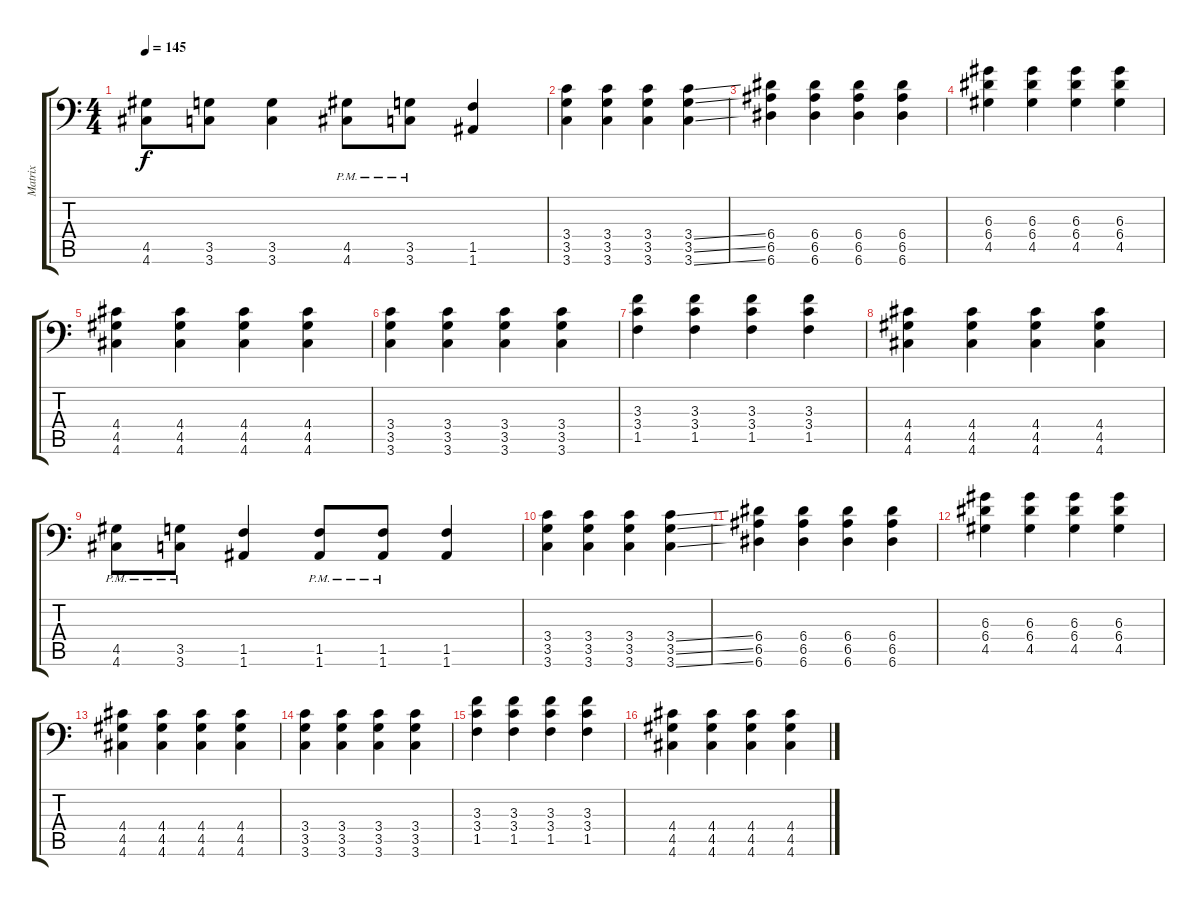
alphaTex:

\track ("Matrix" "Matrix") {instrument distortionguitar}
\staff {score tabs}
\tuning (B3 Gb3 D3 A2 E2 A1) {hide}
\ts (4 4)
\tempo 145
\clef f4
\ks c
(4.5{t} 4.6{t}).8{dy f} (3.5 3.6).8 (3.5 3.6).4 (4.5{pm} 4.6{pm}).8 (3.5{pm} 3.6{pm}).8 (1.5 1.6).4 |
(3.4 3.5 3.6).4 (3.4 3.5 3.6).4 (3.4 3.5 3.6).4 (3.4{ss} 3.5{ss} 3.6{ss}).4 |
(6.4 6.5 6.6).4 (6.4 6.5 6.6).4 (6.4 6.5 6.6).4 (6.4 6.5 6.6).4 |
(6.3 6.4 4.5).4 (6.3 6.4 4.5).4 (6.3 6.4 4.5).4 (6.3 6.4 4.5).4 |
(4.4 4.5 4.6).4 (4.4 4.5 4.6).4 (4.4 4.5 4.6).4 (4.4 4.5 4.6).4 |
(3.4 3.5 3.6).4 (3.4 3.5 3.6).4 (3.4 3.5 3.6).4 (3.4 3.5 3.6).4 |
(3.3 3.4 1.5).4 (3.3 3.4 1.5).4 (3.3 3.4 1.5).4 (3.3 3.4 1.5).4 |
(4.4 4.5 4.6).4 (4.4 4.5 4.6).4 (4.4 4.5 4.6).4 (4.4 4.5 4.6).4 |
(4.5{pm} 4.6{pm}).8 (3.5{pm} 3.6{pm}).8 (1.5 1.6).4 (1.5{pm} 1.6{pm}).8 (1.5{pm} 1.6{pm}).8 (1.5 1.6).4 |
(3.4 3.5 3.6).4 (3.4 3.5 3.6).4 (3.4 3.5 3.6).4 (3.4{ss} 3.5{ss} 3.6{ss}).4 |
(6.4 6.5 6.6).4 (6.4 6.5 6.6).4 (6.4 6.5 6.6).4 (6.4 6.5 6.6).4 |
(6.3 6.4 4.5).4 (6.3 6.4 4.5).4 (6.3 6.4 4.5).4 (6.3 6.4 4.5).4 |
(4.4 4.5 4.6).4 (4.4 4.5 4.6).4 (4.4 4.5 4.6).4 (4.4 4.5 4.6).4 |
(3.4 3.5 3.6).4 (3.4 3.5 3.6).4 (3.4 3.5 3.6).4 (3.4 3.5 3.6).4 |
(3.3 3.4 1.5).4 (3.3 3.4 1.5).4 (3.3 3.4 1.5).4 (3.3 3.4 1.5).4 |
(4.4 4.5 4.6).4 (4.4 4.5 4.6).4 (4.4 4.5 4.6).4 (4.4 4.5 4.6).4
